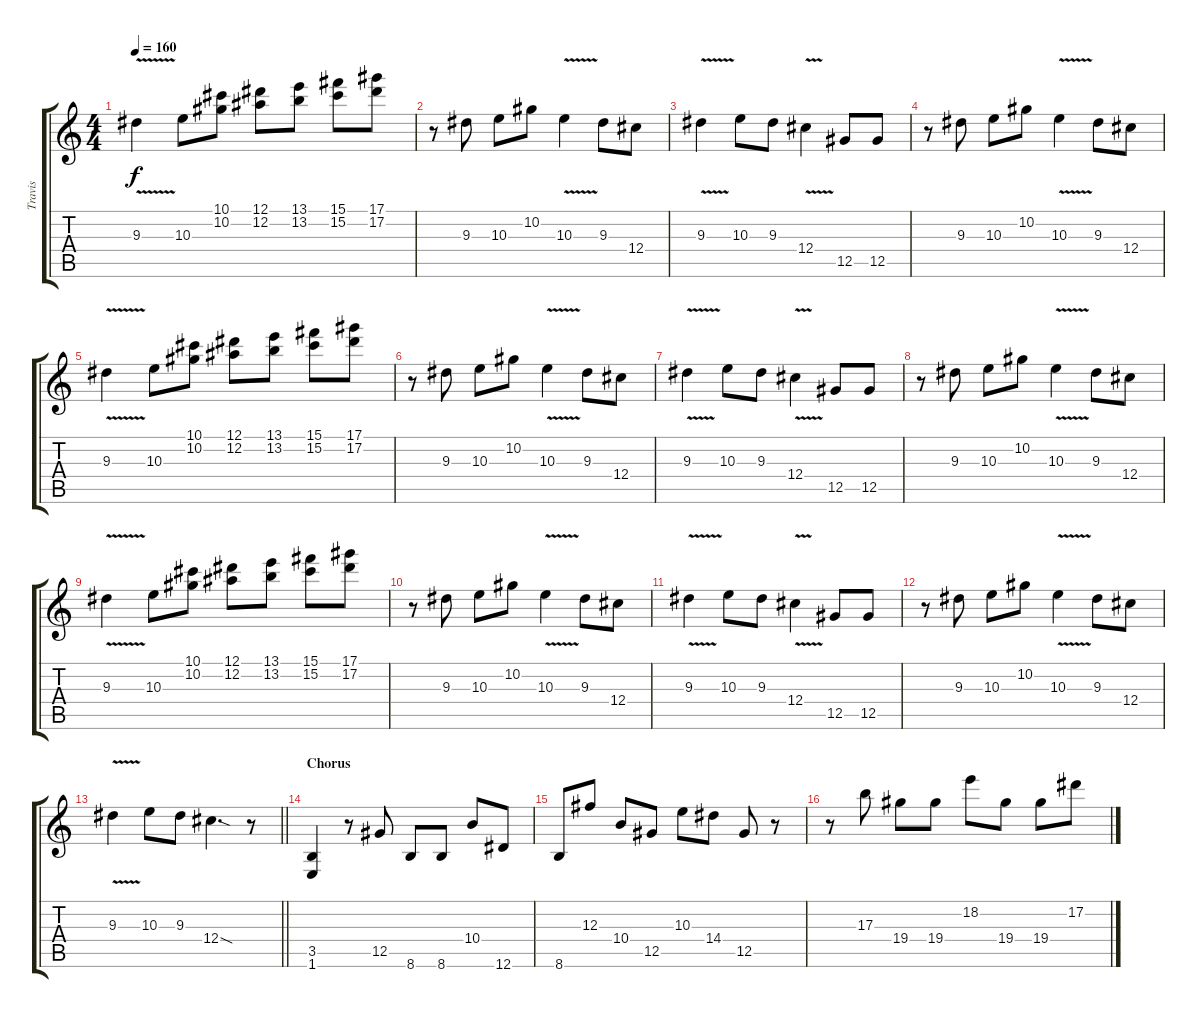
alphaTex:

\track ("Travis" "Travis") {instrument distortionguitar}
\staff {score tabs}
\tuning (Eb4 Bb3 Gb3 Db3 Ab2 Eb2) {hide}
\ts (4 4)
\tempo 160
\clef g2
\ks c
9.3{v}.4{dy f} 10.3.8 (10.1 10.2).8 (12.1 12.2).8 (13.1 13.2).8 (15.1 15.2).8 (17.1 17.2).8 |
r.8 9.3.8 10.3.8 10.2.8 10.3{v}.4 9.3.8 12.4.8 |
9.3{v}.4 10.3.8 9.3.8 12.4{v}.4 12.5.8 12.5.8 |
r.8 9.3.8 10.3.8 10.2.8 10.3{v}.4 9.3.8 12.4.8 |
9.3{v}.4 10.3.8 (10.1 10.2).8 (12.1 12.2).8 (13.1 13.2).8 (15.1 15.2).8 (17.1 17.2).8 |
r.8 9.3.8 10.3.8 10.2.8 10.3{v}.4 9.3.8 12.4.8 |
9.3{v}.4 10.3.8 9.3.8 12.4{v}.4 12.5.8 12.5.8 |
r.8 9.3.8 10.3.8 10.2.8 10.3{v}.4 9.3.8 12.4.8 |
9.3{v}.4 10.3.8 (10.1 10.2).8 (12.1 12.2).8 (13.1 13.2).8 (15.1 15.2).8 (17.1 17.2).8 |
r.8 9.3.8 10.3.8 10.2.8 10.3{v}.4 9.3.8 12.4.8 |
9.3{v}.4 10.3.8 9.3.8 12.4{v}.4 12.5.8 12.5.8 |
r.8 9.3.8 10.3.8 10.2.8 10.3{v}.4 9.3.8 12.4.8 |
\barLineRight lightlight
9.3{v}.4 10.3.8 9.3.8 12.4{sod}.4{d} r.8 |
\section ("" "Chorus")
(3.5 1.6).4 r.8 12.5.8 8.6.8 8.6.8 10.4.8 12.6.8 |
8.6.8 12.3.8 10.4.8 12.5.8 10.3.8 14.4.8 12.5.8 r.8 |
r.8 17.3.8 19.4.8 19.4.8 18.2.8 19.4.8 19.4.8 17.2.8
